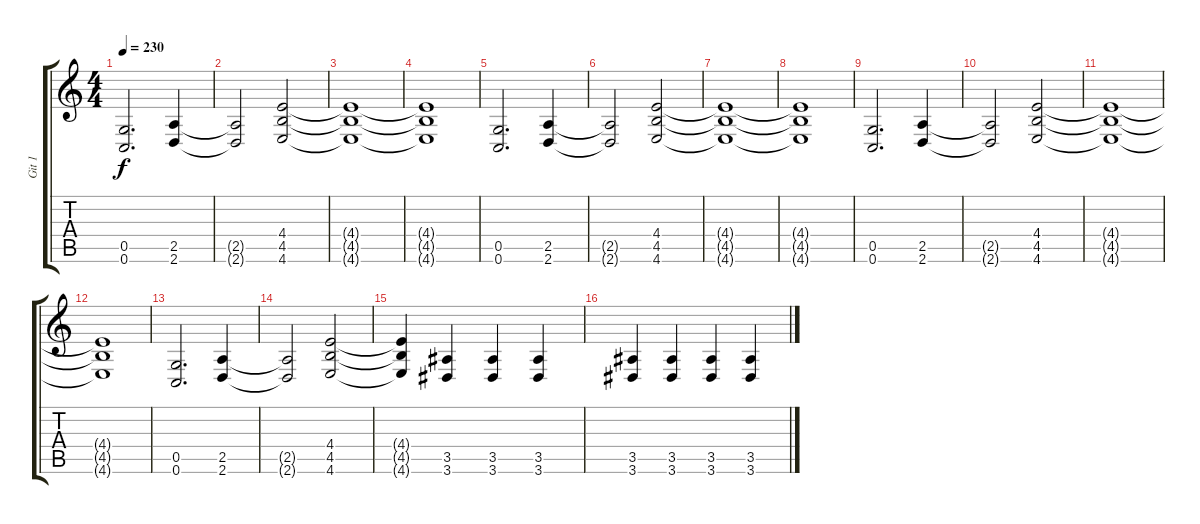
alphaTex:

\track ("Git 1" "Git 1") {instrument distortionguitar}
\staff {score tabs}
\tuning (D4 A3 F3 C3 G2 C2) {hide}
\ts (4 4)
\tempo 230
\clef g2
\ks c
(0.5 0.6).2{d dy f} (2.5 2.6).4 |
(2.5{t} 2.6{t}).2 (4.4 4.5 4.6).2 |
(4.4{t} 4.5{t} 4.6{t}).1 |
(4.4{t} 4.5{t} 4.6{t}).1 |
(0.5 0.6).2{d} (2.5 2.6).4 |
(2.5{t} 2.6{t}).2 (4.4 4.5 4.6).2 |
(4.4{t} 4.5{t} 4.6{t}).1 |
(4.4{t} 4.5{t} 4.6{t}).1 |
(0.5 0.6).2{d} (2.5 2.6).4 |
(2.5{t} 2.6{t}).2 (4.4 4.5 4.6).2 |
(4.4{t} 4.5{t} 4.6{t}).1 |
(4.4{t} 4.5{t} 4.6{t}).1 |
(0.5 0.6).2{d} (2.5 2.6).4 |
(2.5{t} 2.6{t}).2 (4.4 4.5 4.6).2 |
(4.4{t} 4.5{t} 4.6{t}).4 (3.5 3.6).4 (3.5 3.6).4 (3.5 3.6).4 |
(3.5 3.6).4 (3.5 3.6).4 (3.5 3.6).4 (3.5 3.6).4
